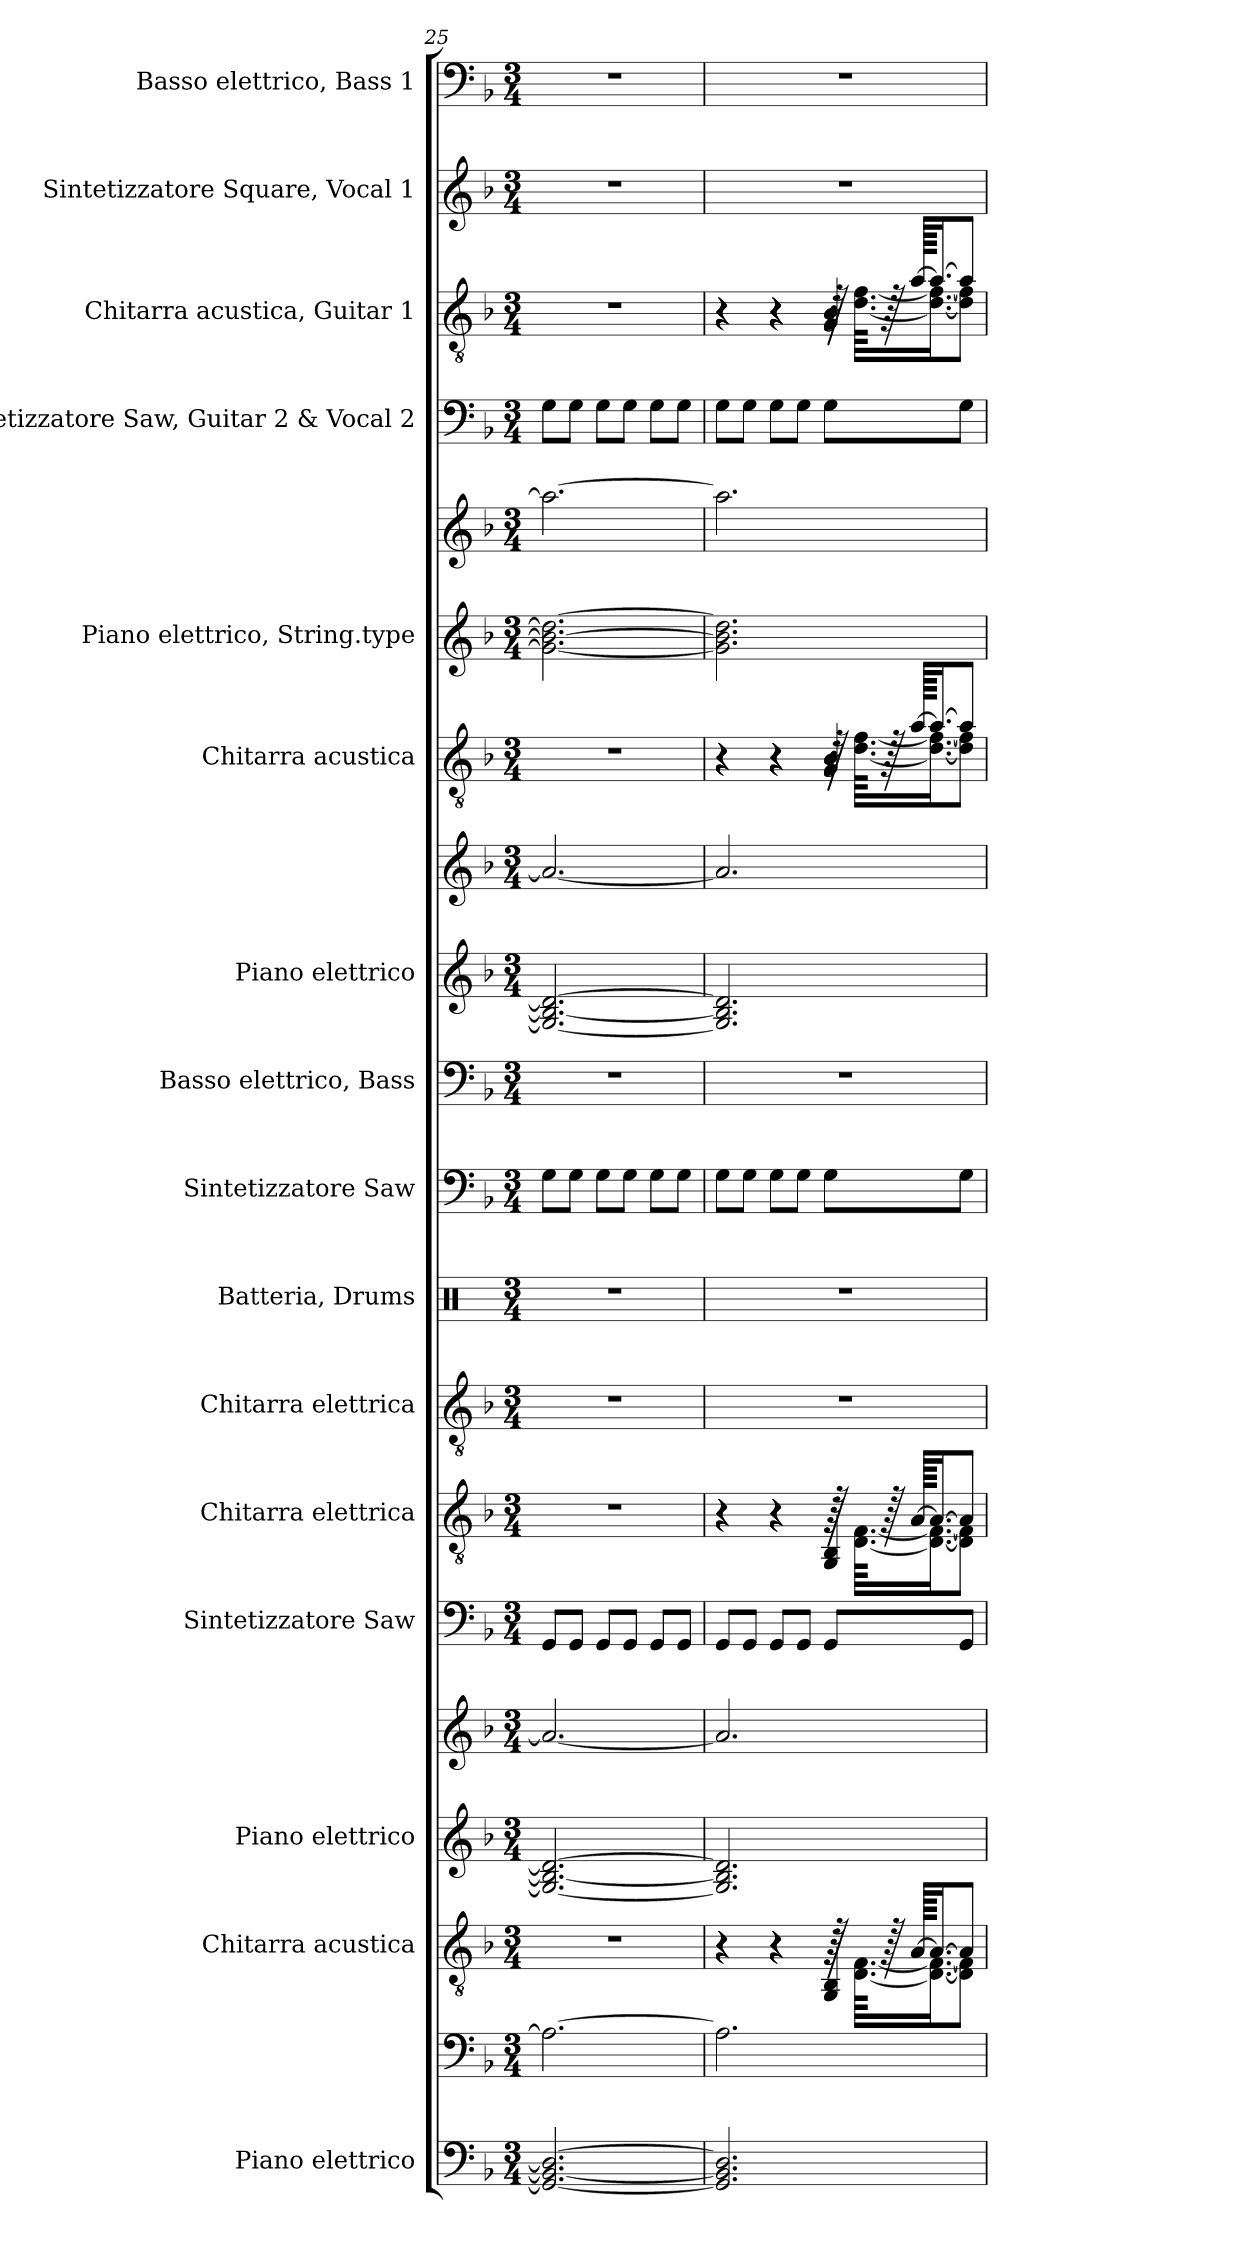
**kern	**kern	**kern	**kern	**kern	**kern	**kern	**kern	**kern	**kern	**kern	**kern	**kern	**kern	**kern	**kern	**kern	**kern	**kern	**kern
*part16	*part16	*part15	*part14	*part14	*part13	*part12	*part11	*part10	*part9	*part8	*part7	*part7	*part6	*part5	*part5	*part4	*part3	*part2	*part1
*staff20	*staff19	*staff18	*staff17	*staff16	*staff15	*staff14	*staff13	*staff12	*staff11	*staff10	*staff9	*staff8	*staff7	*staff6	*staff5	*staff4	*staff3	*staff2	*staff1
*I"Piano elettrico	*	*I"Chitarra acustica	*I"Piano elettrico	*	*I"Sintetizzatore Saw	*I"Chitarra elettrica	*I"Chitarra elettrica	*I"Batteria,  Drums	*I"Sintetizzatore Saw	*I"Basso elettrico,  Bass	*I"Piano elettrico	*	*I"Chitarra acustica	*I"Piano elettrico,  String.type	*	*I"Sintetizzatore Saw,  Guitar 2 &amp; Vocal 2	*I"Chitarra acustica,  Guitar 1	*I"Sintetizzatore Square,  Vocal 1	*I"Basso elettrico,  Bass 1
*	*	*	*	*	*I'Sint.	*I'Chit. el.	*I'Chit. el.	*I'Batt.	*I'Sint.	*I'B. el.	*	*	*	*	*	*I'Sint.	*	*I'Sint.	*I'B. el.
*clefF4	*clefF4	*clefGv2	*clefG2	*clefG2	*clefF4	*clefGv2	*clefGv2	*clefX	*clefF4	*clefF4	*clefG2	*clefG2	*clefGv2	*clefG2	*clefG2	*clefF4	*clefGv2	*clefG2	*clefF4
*	*	*	*	*	*	*	*	*	*	*ITrd7c12	*	*	*	*	*	*	*	*	*ITrd7c12
*k[b-]	*k[b-]	*k[b-]	*k[b-]	*k[b-]	*k[b-]	*k[b-]	*k[b-]	*k[]	*k[b-]	*k[b-]	*k[b-]	*k[b-]	*k[b-]	*k[b-]	*k[b-]	*k[b-]	*k[b-]	*k[b-]	*k[b-]
*M3/4	*M3/4	*M3/4	*M3/4	*M3/4	*M3/4	*M3/4	*M3/4	*M3/4	*M3/4	*M3/4	*M3/4	*M3/4	*M3/4	*M3/4	*M3/4	*M3/4	*M3/4	*M3/4	*M3/4
=25	=25	=25	=25	=25	=25	=25	=25	=25	=25	=25	=25	=25	=25	=25	=25	=25	=25	=25	=25
2.GG/_ 2.BB-/_ 2.D/_	2.A\_	2.r	2.G/_ 2.B-/_ 2.d/_	2.a/_	8GG/L	2.r	2.r	2.r	8G\L	2.r	2.G/_ 2.B-/_ 2.d/_	2.a/_	2.r	2.g\_ 2.b-\_ 2.dd\_	2.aa\_	8G\L	2.r	2.r	2.r
.	.	.	.	.	8GG/J	.	.	.	8G\J	.	.	.	.	.	.	8G\J	.	.	.
.	.	.	.	.	8GG/L	.	.	.	8G\L	.	.	.	.	.	.	8G\L	.	.	.
.	.	.	.	.	8GG/J	.	.	.	8G\J	.	.	.	.	.	.	8G\J	.	.	.
.	.	.	.	.	8GG/L	.	.	.	8G\L	.	.	.	.	.	.	8G\L	.	.	.
.	.	.	.	.	8GG/J	.	.	.	8G\J	.	.	.	.	.	.	8G\J	.	.	.
=26	=26	=26	=26	=26	=26	=26	=26	=26	=26	=26	=26	=26	=26	=26	=26	=26	=26	=26	=26
*	*	*^	*	*	*	*^	*	*	*	*	*	*	*^	*	*	*	*^	*	*
*	*	*	*^	*	*	*	*	*^	*	*	*	*	*	*	*	*^	*	*	*	*	*^	*	*
2.GG/] 2.BB-/] 2.D/]	2.A\]	4r	4r	4r	2.G/] 2.B-/] 2.d/]	2.a/]	8GG/L	4r	4r	4r	2.r	2.r	8G\L	2.r	2.G/] 2.B-/] 2.d/]	2.a/]	4r	4r	4r	2.g\] 2.b-\] 2.dd\]	2.aa\]	8G\L	4r	4r	4r	2.r	2.r
.	.	.	.	.	.	.	8GG/J	.	.	.	.	.	8G\J	.	.	.	.	.	.	.	.	8G\J	.	.	.	.	.
.	.	4r	4r	4r	.	.	8GG/L	4r	4r	4r	.	.	8G\L	.	.	.	4r	4r	4r	.	.	8G\L	4r	4r	4r	.	.
.	.	.	.	.	.	.	8GG/J	.	.	.	.	.	8G\J	.	.	.	.	.	.	.	.	8G\J	.	.	.	.	.
.	.	64r	128r	4GG/ 4BB-/	.	.	8GG/L	64r	128r	4GG/ 4BB-/	.	.	8G\L	.	.	.	64r	128r	4G/ 4B-/	.	.	8G\L	64r	128r	4G/ 4B-/	.	.
.	.	.	[64.D\ [64.F\KKLL	.	.	.	.	.	[64.D\ [64.F\KKLL	.	.	.	.	.	.	.	.	[64.d\ [64.f\KKLL	.	.	.	.	.	[64.d\ [64.f\KKLL	.	.	.
.	.	128r	.	.	.	.	.	128r	.	.	.	.	.	.	.	.	128r	.	.	.	.	.	128r	.	.	.	.
.	.	[128A/KKKLL	.	.	.	.	.	[128A/KKKLL	.	.	.	.	.	.	.	.	[128a/KKKLL	.	.	.	.	.	[128a/KKKLL	.	.	.	.
.	.	16.A/J_	16.D\_ 16.F\_J	.	.	.	.	16.A/J_	16.D\_ 16.F\_J	.	.	.	.	.	.	.	16.a/J_	16.d\_ 16.f\_J	.	.	.	.	16.a/J_	16.d\_ 16.f\_J	.	.	.
.	.	8A/J]	8D\] 8F\]J	.	.	.	8GG/J	8A/J]	8D\] 8F\]J	.	.	.	8G\J	.	.	.	8a/J]	8d\] 8f\]J	.	.	.	8G\J	8a/J]	8d\] 8f\]J	.	.	.
*	*	*v	*v	*v	*	*	*	*v	*v	*v	*	*	*	*	*	*	*v	*v	*v	*	*	*	*v	*v	*v	*	*
=	=	=	=	=	=	=	=	=	=	=	=	=	=	=	=	=	=	=	=
*-	*-	*-	*-	*-	*-	*-	*-	*-	*-	*-	*-	*-	*-	*-	*-	*-	*-	*-	*-
